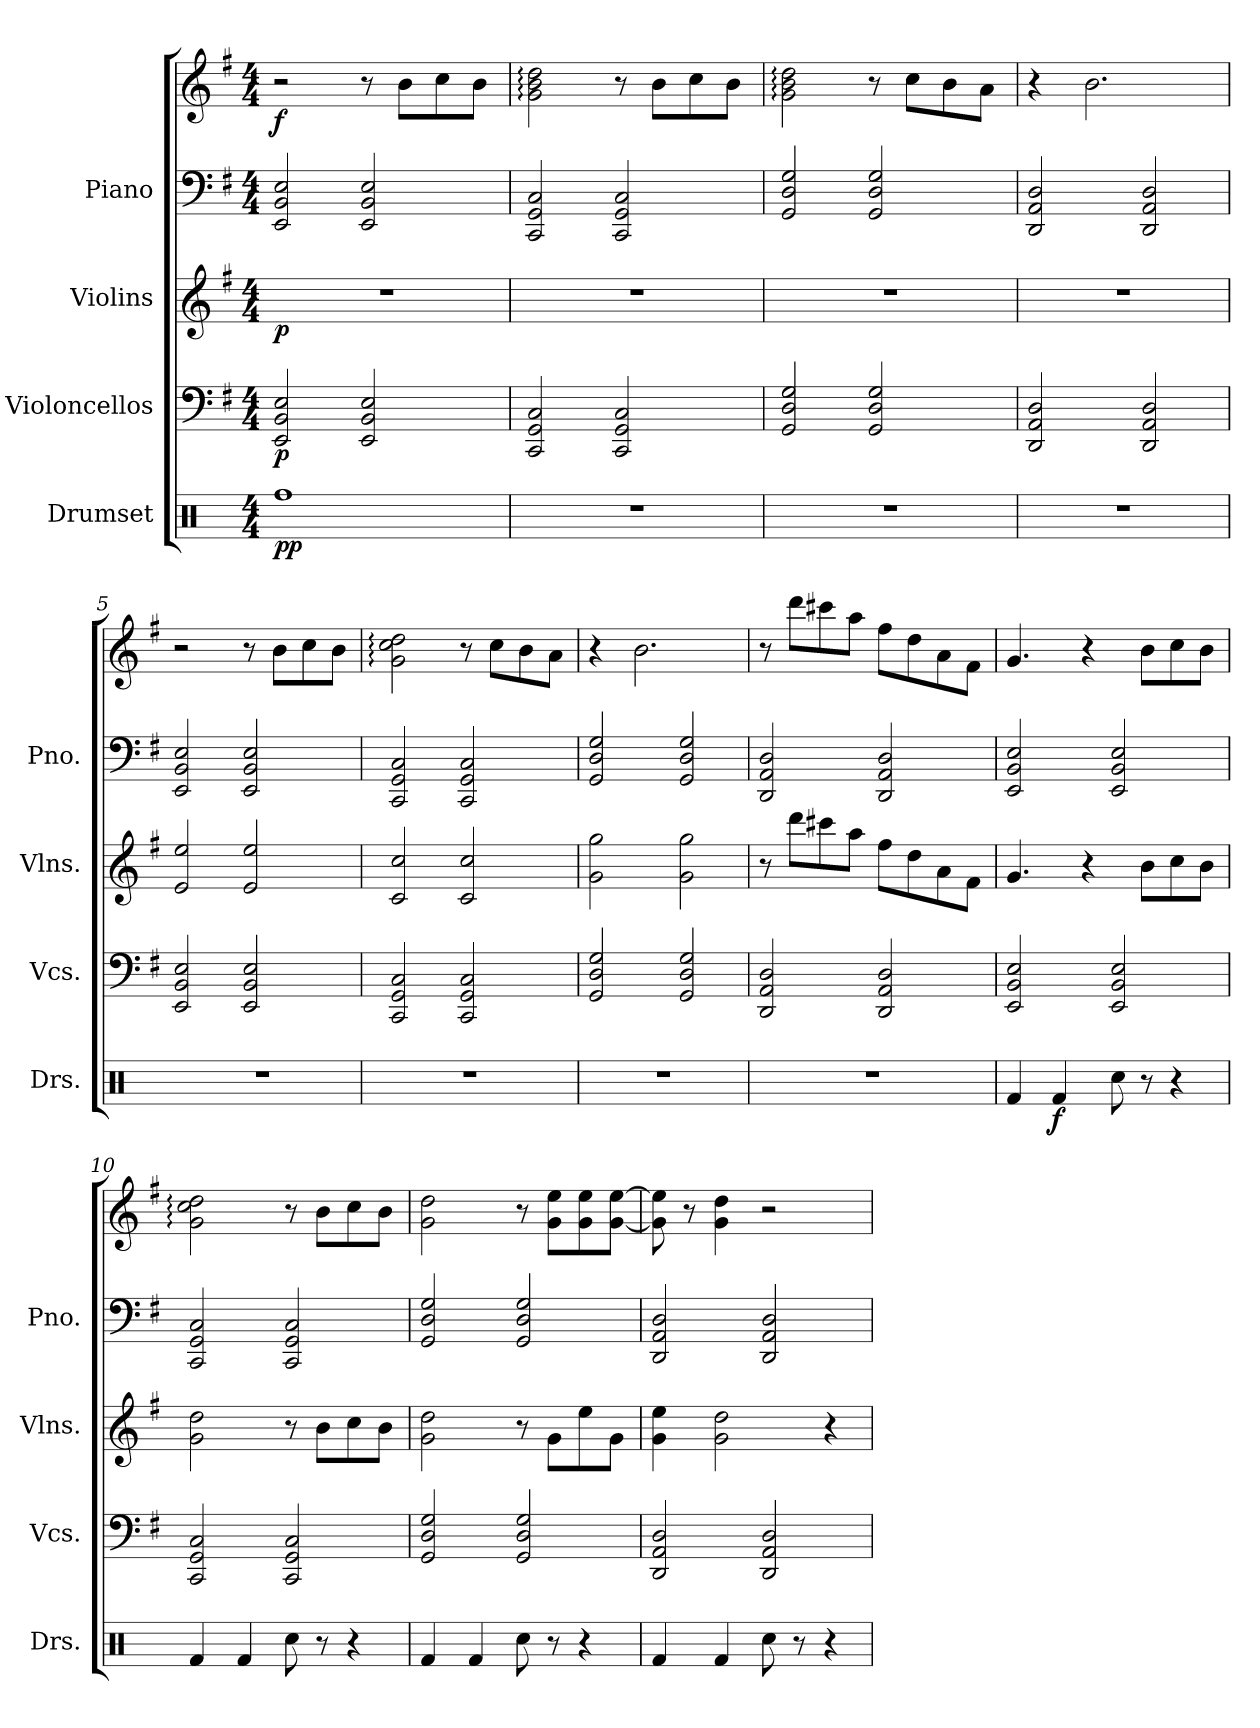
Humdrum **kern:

**kern	**dynam	**kern	**dynam	**kern	**dynam	**kern	**kern	**dynam
*part4	*part4	*part3	*part3	*part2	*part2	*part1	*part1	*part1
*staff5	*staff5	*staff4	*staff4	*staff3	*staff3	*staff2	*staff1	*staff1/2
*I"Drumset	*	*I"Violoncellos	*	*I"Violins	*	*I"Piano	*	*
*I'Drs.	*	*I'Vcs.	*	*I'Vlns.	*	*I'Pno.	*	*
*clefX	*	*clefF4	*	*clefG2	*	*clefF4	*clefG2	*
*k[]	*	*k[f#]	*	*k[f#]	*	*k[f#]	*k[f#]	*
*M4/4	*	*M4/4	*	*M4/4	*	*M4/4	*M4/4	*
*MM130	*	*MM130	*	*MM130	*	*MM130	*MM130	*
=1	=1	=1	=1	=1	=1	=1	=1	=1
!	!LO:DY:b	!	!LO:DY:b	!	!LO:DY:b	!	!	!LO:DY:b
1Rff	pp	2EE/ 2BB/ 2E/	p	1r	p	2EE/ 2BB/ 2E/	2r	f
.	.	2EE/ 2BB/ 2E/	.	.	.	2EE/ 2BB/ 2E/	8r	.
.	.	.	.	.	.	.	8b\L	.
.	.	.	.	.	.	.	8cc\	.
.	.	.	.	.	.	.	8b\J	.
=2	=2	=2	=2	=2	=2	=2	=2	=2
1r	.	2CC/ 2GG/ 2C/	.	1r	.	2CC/ 2GG/ 2C/	2g\: 2b\: 2dd\:	.
.	.	2CC/ 2GG/ 2C/	.	.	.	2CC/ 2GG/ 2C/	8r	.
.	.	.	.	.	.	.	8b\L	.
.	.	.	.	.	.	.	8cc\	.
.	.	.	.	.	.	.	8b\J	.
=3	=3	=3	=3	=3	=3	=3	=3	=3
1r	.	2GG/ 2D/ 2G/	.	1r	.	2GG/ 2D/ 2G/	2g\: 2b\: 2dd\:	.
.	.	2GG/ 2D/ 2G/	.	.	.	2GG/ 2D/ 2G/	8r	.
.	.	.	.	.	.	.	8cc\L	.
.	.	.	.	.	.	.	8b\	.
.	.	.	.	.	.	.	8a\J	.
=4	=4	=4	=4	=4	=4	=4	=4	=4
1r	.	2DD/ 2AA/ 2D/	.	1r	.	2DD/ 2AA/ 2D/	4r	.
.	.	.	.	.	.	.	2.b\	.
.	.	2DD/ 2AA/ 2D/	.	.	.	2DD/ 2AA/ 2D/	.	.
=5	=5	=5	=5	=5	=5	=5	=5	=5
1r	.	2EE/ 2BB/ 2E/	.	2e/ 2ee/	.	2EE/ 2BB/ 2E/	2r	.
.	.	2EE/ 2BB/ 2E/	.	2e/ 2ee/	.	2EE/ 2BB/ 2E/	8r	.
.	.	.	.	.	.	.	8b\L	.
.	.	.	.	.	.	.	8cc\	.
.	.	.	.	.	.	.	8b\J	.
=6	=6	=6	=6	=6	=6	=6	=6	=6
1r	.	2CC/ 2GG/ 2C/	.	2c/ 2cc/	.	2CC/ 2GG/ 2C/	2g\: 2cc\: 2dd\:	.
.	.	2CC/ 2GG/ 2C/	.	2c/ 2cc/	.	2CC/ 2GG/ 2C/	8r	.
.	.	.	.	.	.	.	8cc\L	.
.	.	.	.	.	.	.	8b\	.
.	.	.	.	.	.	.	8a\J	.
!!LO:LB:g=z
=7	=7	=7	=7	=7	=7	=7	=7	=7
1r	.	2GG/ 2D/ 2G/	.	2g\ 2gg\	.	2GG/ 2D/ 2G/	4r	.
.	.	.	.	.	.	.	2.b\	.
.	.	2GG/ 2D/ 2G/	.	2g\ 2gg\	.	2GG/ 2D/ 2G/	.	.
=8	=8	=8	=8	=8	=8	=8	=8	=8
1r	.	2DD/ 2AA/ 2D/	.	8r	.	2DD/ 2AA/ 2D/	8r	.
.	.	.	.	8ddd\L	.	.	8ddd\L	.
.	.	.	.	8ccc#X\	.	.	8ccc#X\	.
.	.	.	.	8aa\J	.	.	8aa\J	.
.	.	2DD/ 2AA/ 2D/	.	8ff#\L	.	2DD/ 2AA/ 2D/	8ff#\L	.
.	.	.	.	8dd\	.	.	8dd\	.
.	.	.	.	8a\	.	.	8a\	.
.	.	.	.	8f#\J	.	.	8f#\J	.
=9	=9	=9	=9	=9	=9	=9	=9	=9
4Rf/	.	2EE/ 2BB/ 2E/	.	4.g/	.	2EE/ 2BB/ 2E/	4.g/	.
!	!LO:DY:b	!	!	!	!	!	!	!
4Rf/	f	.	.	.	.	.	.	.
.	.	.	.	4r	.	.	4r	.
8Rcc\	.	2EE/ 2BB/ 2E/	.	.	.	2EE/ 2BB/ 2E/	.	.
8r	.	.	.	8b\L	.	.	8b\L	.
4r	.	.	.	8cc\	.	.	8cc\	.
.	.	.	.	8b\J	.	.	8b\J	.
=10	=10	=10	=10	=10	=10	=10	=10	=10
4Rf/	.	2CC/ 2GG/ 2C/	.	2g\ 2dd\	.	2CC/ 2GG/ 2C/	2g\: 2cc\: 2dd\:	.
4Rf/	.	.	.	.	.	.	.	.
8Rcc\	.	2CC/ 2GG/ 2C/	.	8r	.	2CC/ 2GG/ 2C/	8r	.
8r	.	.	.	8b\L	.	.	8b\L	.
4r	.	.	.	8cc\	.	.	8cc\	.
.	.	.	.	8b\J	.	.	8b\J	.
=11	=11	=11	=11	=11	=11	=11	=11	=11
4Rf/	.	2GG/ 2D/ 2G/	.	2g\ 2dd\	.	2GG/ 2D/ 2G/	2g\ 2dd\	.
4Rf/	.	.	.	.	.	.	.	.
8Rcc\	.	2GG/ 2D/ 2G/	.	8r	.	2GG/ 2D/ 2G/	8r	.
8r	.	.	.	8g\L	.	.	8g\ 8ee\L	.
4r	.	.	.	8ee\	.	.	8g\ 8ee\	.
.	.	.	.	8g\J	.	.	[8g\ [8ee\J	.
=12	=12	=12	=12	=12	=12	=12	=12	=12
4Rf/	.	2DD/ 2AA/ 2D/	.	4g\ 4ee\	.	2DD/ 2AA/ 2D/	8g\] 8ee\]	.
.	.	.	.	.	.	.	8r	.
4Rf/	.	.	.	2g\ 2dd\	.	.	4g\ 4dd\	.
8Rcc\	.	2DD/ 2AA/ 2D/	.	.	.	2DD/ 2AA/ 2D/	2r	.
8r	.	.	.	.	.	.	.	.
4r	.	.	.	4r	.	.	.	.
=	=	=	=	=	=	=	=	=
*-	*-	*-	*-	*-	*-	*-	*-	*-
